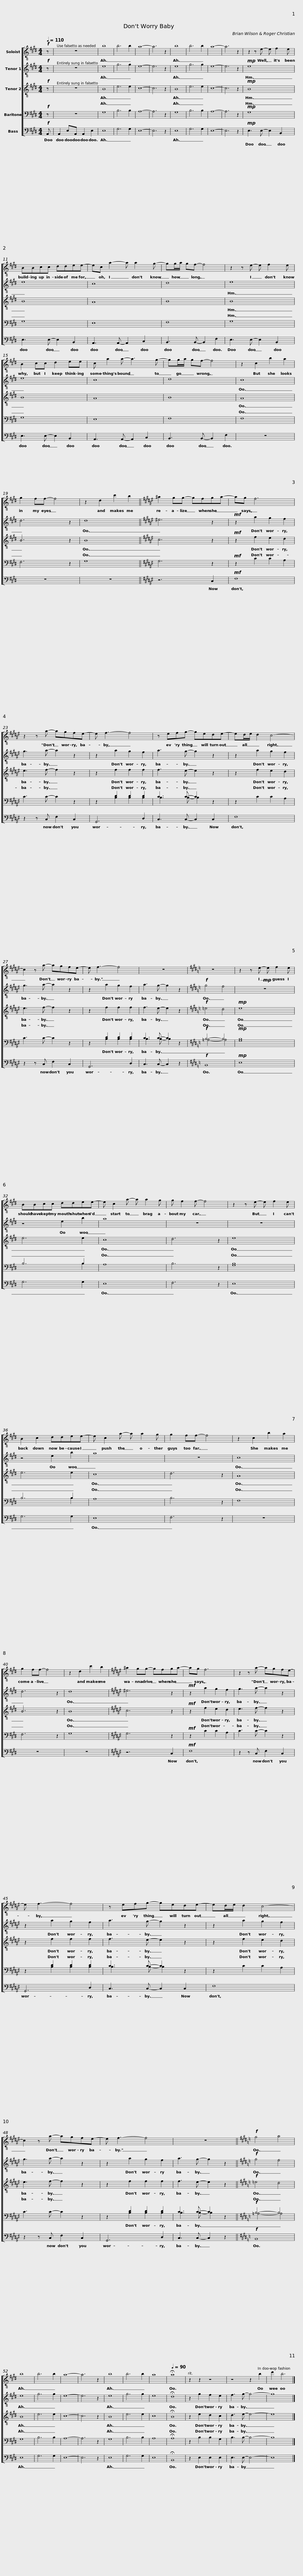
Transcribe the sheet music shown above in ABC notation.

X:1
%%score [ 1 2 3 ( 4 5 ) 6 ]
L:1/8
Q:1/4=110
M:4/4
I:linebreak $
K:E
V:1 treble-8
V:2 treble-8
V:3 treble-8
V:4 bass
V:5 bass
V:6 bass
V:1
!f! z | z8 | b8 | b6 b2 | a8- | %5
 a6 z2 | b8 | b6 b2 | a8- | a6 z2 |$ %10
 z2 z e- e f2 e | BBcc ddee- | ec a2- a a2 g- |$ gg/a/ gf- f4 | z2 z e- e f2 e | %15
 B2 cc d2 ee |$ c a2 a- a3 g- | gg/a/ gf- f4 | z2 c2 b2 a2 | g2 ff- f4 |$ %20
 z2 d2 c'2 b2 ||[K:F#] !courtesy!^a2 gg- gfga- | ag f6 | z2 z a- agfe- |$ e f3- f4 | %25
 z efg- gede- | ed/e/ d2 c4- | c2 z a- agfe- |$ e f3- f4 | z8 | %30
[K:E] z8 | z2 z e- e f2 e |$ BBcc ddee- | e c2 a- a a2 g | g f2 f- f4 |$ %35
 z2 z e- e f2 e | B2 c2 ddee- | e c2 a- a a2 g | g2 ff- f4 |$ z2 c2 b2 a2 | %40
 g2 ff- f4 | z2 d2 c'2 b2 |[K:F#] !courtesy!^a2 gg- gfga- |$ ag f6 | z2 z a- agfe- | %45
 e f3- f4 | z efg- gede- |$ ed/e/ d2 c4- | c2 z a- agfe- | e f3- f4 | %50
 z8 ||$[K:E]!f! g4 a4 | b8 | b6 b2 | a8- | %55
 a6 z2 | b8 | b6 b2 | a8 |[Q:1/4=90] !fermata!a8 | %60
 z2 z2 z4 | z4 z2 b2 |$ d'2 b6 |] %63
V:2
!f! z | z8 | e8 | g6 g2 | e8- | %5
 e6 z2 | e8 | g6 g2 | e8- | e6 z2 |$ %10
!mp! e8 | e8 | c8 |$ d8 | e8 | %15
 e8 |$ c8 | d8 | c8 | d6 z2 |$ %20
 d8 ||[K:F#] !courtesy!^e6 z2 |!mf! z2 a2 g2 f2 | g3 a- a2 z2 |$ z2 a2 g2 f2 | %25
 a3 g- g2 z2 | z2 a2 g2 f2 | g3 a- a2 z2 |$ z2 a2 g2 f2 | a3 g- g2 z2 | %30
[K:E]!f! g4 f4 |!mp! z8 |$ z4 e2 b2 | a8 | z8 |$ %35
 z8 | z4 e2 b2 | a8 | z8 |$ c8 | %40
 d6 z2 | d8 |[K:F#] !courtesy!^e6 z2 |$!mf! z2 a2 g2 f2 | g3 a- a2 z2 | %45
 z2 a2 g2 f2 | a3 g- g2 z2 |$ z2 a2 g2 f2 | g3 a- a2 z2 | z2 a2 g2 f2 | %50
 a3 g- g2 z2 ||$[K:E]!f! g4 f4 | e8 | g6 g2 | e8- | %55
 e6 z2 | e8 | g6 g2 | e8 | !fermata!d8 | %60
 z2 g2 f2 e2 | f3 g- g4- |$ g8 |] %63
V:3
!f! z | z8 | B8 | e6 e2 | c8- | %5
 c6 z2 | B8 | e6 e2 | c8- | c6 z2 |$ %10
!mp! B8 | B8 | A8 |$ B8 | B8 | %15
 B8 |$ A8 | B8 | A8 | B6 z2 |$ %20
 B8 ||[K:F#] c6 z2 |!mf! z2 f2 e2 d2 | e3 f- f2 z2 |$ z2 f2 f2 f2 | %25
 f3 e- e2 z2 | z2 f2 e2 d2 | e3 f- f2 z2 |$ z2 f2 f2 f2 | f3 e- e2 z2 | %30
[K:E]!f! !courtesy!=e4 d4 |!mp! e8 |$ e6 e2 | c8 | d6 z2 |$ %35
 e8 | e6 e2 | c8 | d6 z2 |$ A8 | %40
 B6 z2 | B8 |[K:F#] c6 z2 |$!mf! z2 f2 e2 d2 | e3 f- f2 z2 | %45
 z2 f2 f2 f2 | f3 e- e2 z2 |$ z2 f2 e2 d2 | e3 f- f2 z2 | z2 f2 f2 f2 | %50
 f3 e- e2 z2 ||$[K:E]!f! !courtesy!=e4 d4 | B8 | e6 e2 | c8- | %55
 c6 z2 | B8 | e6 e2 | c8 | !fermata!B8 | %60
 z2 e2 d2 c2 | d3 e- e4- |$ e8 |] %63
V:4
!f! z | z8 | G,8 | B,6 B,2 | A,8- | %5
 A,6 z2 | G,8 | B,6 B,2 | A,8- | A,6 z2 |$ %10
!mp! G,8 | G,8 | E,8 |$ F,8 | G,8 | %15
 G,8 |$ E,8 | F,8 | F,8 | F,6 z2 |$ %20
 G,8 ||[K:F#] G,6 z2 |!mf! z2 C2 C2 A,2 | C3 C- C2 z2 |$ z2 D2 D2 D2 | %25
 C3 C- C2 z2 | z2 C2 C2 A,2 | C3 C- C2 z2 |$ z2 D2 D2 D2 | C3 C- C2 z2 | %30
[K:E]!f! B,4- B,4 |!mp! B,8 |$ B,6 B,2 | A,8 | B,6 z2 |$ %35
 B,8 | B,6 B,2 | A,8 | B,6 z2 |$ F,8 | %40
 F,6 z2 | G,8 |[K:F#] G,6 z2 |$!mf! z2 C2 C2 A,2 | C3 C- C2 z2 | %45
 z2 D2 D2 D2 | C3 C- C2 z2 |$ z2 C2 C2 A,2 | C3 C- C2 z2 | z2 D2 D2 D2 | %50
 C3 C- C2 z2 ||$[K:E]!f! B,4- B,4 | G,8 | B,6 B,2 | A,8- | %55
 A,6 z2 | G,8 | B,6 B,2 | A,8 | !fermata!A,8 | %60
 z2 B,2 B,2 G,2 | B,3 B,- B,4- |$ B,8 |] %63
V:5
 x | x8 | x8 | x8 | x8 | %5
 x8 | x8 | x8 | x8 | x8 |$ %10
 x8 | x8 | x8 |$ x8 | x8 | %15
 x8 |$ x8 | x8 | x8 | x8 |$ %20
 x8 ||[K:F#] x8 | x8 | x8 |$ z2 B,2 B,2 B,2 | %25
 B,3 B,- B,2 z2 | x8 | x8 |$ z2 B,2 B,2 B,2 | B,3 B,- B,2 z2 | %30
[K:E] !courtesy!=A,4- A,4 | G,8 |$ x6 B,2 | x8 | x8 |$ %35
 G,8 | x6 B,2 | x8 | x8 |$ x8 | %40
 x8 | x8 |[K:F#] x8 |$ x8 | x8 | %45
 z2 B,2 B,2 B,2 | B,3 B,- B,2 z2 |$ x8 | x8 | z2 B,2 B,2 B,2 | %50
 B,3 B,- B,2 z2 ||$[K:E] !courtesy!=A,4- A,4 | x8 | x8 | x8 | %55
 x8 | x8 | x8 | x8 | x8 | %60
 x8 | x8 |$ x8 |] %63
V:6
!f! A,, | A,,2 E,A,, A,,2 E,2 | E,8 | G,6 G,2 | E,8- | %5
 E,6 z2 | E,8 | G,6 G,2 | E,8- | E,6 z2 |$ %10
!mp! E,3 E,- E,2 B,,2 | E,3 E,- E,2 B,,2 | A,,3 A,,- A,,2 C,2 |$ B,,3 B,,- B,,2 F,2 | E,3 E,- E,2 B,,2 | %15
 E,3 E,- E,2 B,,2 |$ A,,3 A,,- A,,2 C,2 | B,,3 B,,- B,,2 F,2 | z8 | z8 |$ %20
 z8 ||[K:F#] z6 C,2 |!mf! F,8 | z2 z C, F,2 C,2 |$ G,,6 D,2 | %25
 C,3 C,- C,2 C,2 | F,8 | z2 z C, F,2 C,2 |$ G,,6 D,2 | C,3 C,- C,2 z2 | %30
[K:E]!f! B,,8 |!mp! E,8 |$ G,6 G,2 | E,8 | F,6 z2 |$ %35
 E,8 | G,6 G,2 | E,8 | F,6 z2 |$ z8 | %40
 z8 | z8 |[K:F#] z6 C,2 |$!mf! F,8 | z2 z C, F,2 C,2 | %45
 G,,6 D,2 | C,3 C,- C,2 C,2 |$ F,8 | z2 z C, F,2 C,2 | G,,6 D,2 | %50
 C,3 C,- C,2 z2 ||$[K:E]!f! B,,8 | E,8 | G,6 G,2 | E,8- | %55
 E,6 z2 | E,8 | G,6 G,2 | E,8 | !fermata!B,,8 | %60
 z2 E,2 E,2 E,2 | E,3 E,- E,4- |$ E,8 |] %63
